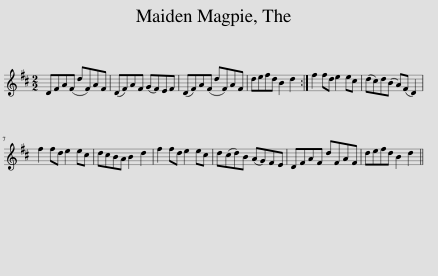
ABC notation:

X:1
L:1/8
M:2/2
I:linebreak $
K:D
V:1 treble
V:1
 DFA(F dF)AF | (DF)AF (GF)EF | (DF)A(F dF)AF | defd B2 d2 :| f2 fd e2 ec | %5
 (dc)d(B A)(F D2) |$ f2 fd e2 ec | dcBA B2 d2 | f2 fd e2 ec | d(cd)B (AG)FE | %10
 DFAF dFAF | defd B2 d2 || %12
